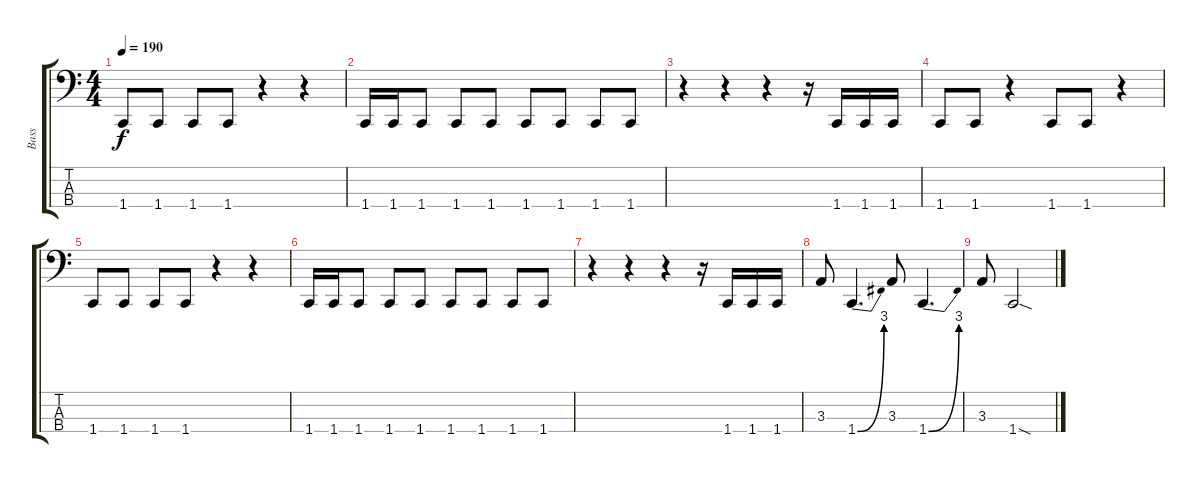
\track ("Bass" "Bass") {instrument electricbasspick}
\staff {score tabs}
\tuning (E2 B1 Gb1 B0) {hide}
\ts (4 4)
\tempo 190
\clef f4
\ks c
1.4.8{dy f} 1.4.8 1.4.8 1.4.8 r.4 r.4 |
1.4.16 1.4.16 1.4.8 1.4.8 1.4.8 1.4.8 1.4.8 1.4.8 1.4.8 |
r.4 r.4 r.4 r.16 1.4.16 1.4.16 1.4.16 |
1.4.8 1.4.8 r.4 1.4.8 1.4.8 r.4 |
1.4.8 1.4.8 1.4.8 1.4.8 r.4 r.4 |
1.4.16 1.4.16 1.4.8 1.4.8 1.4.8 1.4.8 1.4.8 1.4.8 1.4.8 |
r.4 r.4 r.4 r.16 1.4.16 1.4.16 1.4.16 |
3.3.8 1.4{be (bend 0 0 60 12)}.4{d} 3.3.8 1.4{be (bend 0 0 60 12)}.4{d} |
3.3.8 1.4{sod}.2
